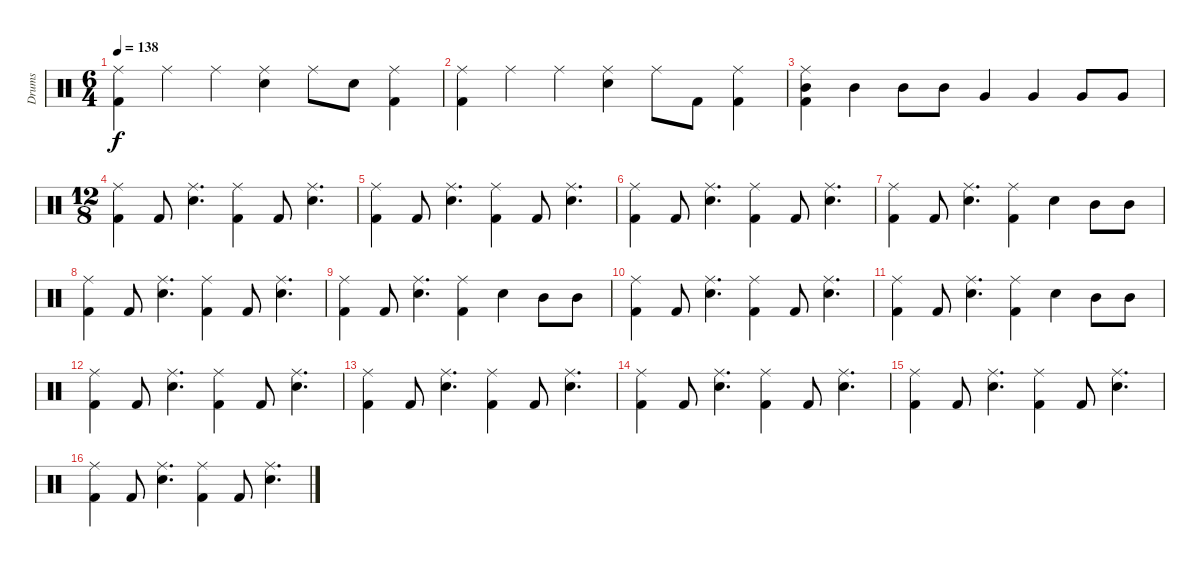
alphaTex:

\track ("Drums" "Drums") {instrument percussion}
\staff {score}
\articulation defaults
\ts (6 4)
\tempo 138
\clef neutral
\ks c
("Ride (middle)" "Kick (hit) 2").4{dy f} "Ride (middle)".4 "Ride (middle)".4 ("Ride (middle)" "Snare (hit) 2").4 "Ride (middle)".8 "Snare (hit) 2".8 ("Ride (middle)" "Kick (hit) 2").4 |
("Ride (middle)" "Kick (hit) 2").4 "Ride (middle)".4 "Ride (middle)".4 ("Ride (middle)" "Snare (hit) 2").4 "Ride (middle)".8 "Kick (hit) 2".8 ("Ride (middle)" "Kick (hit) 2").4 |
("Ride (middle)" "Mid Tom (hit)" "Kick (hit) 2").4 "Mid Tom (hit)".4 "Mid Tom (hit)".8 "Mid Tom (hit)".8 "Very Low Tom (hit)".4 "Very Low Tom (hit)".4 "Very Low Tom (hit)".8 "Very Low Tom (hit)".8 |
\ts (12 8)
("Ride (middle)" "Kick (hit) 2").4 "Kick (hit) 2".8 ("Ride (middle)" "Snare (hit) 2").4{d} ("Ride (middle)" "Kick (hit) 2").4 "Kick (hit) 2".8 ("Ride (middle)" "Snare (hit) 2").4{d} |
("Ride (middle)" "Kick (hit) 2").4 "Kick (hit) 2".8 ("Ride (middle)" "Snare (hit) 2").4{d} ("Ride (middle)" "Kick (hit) 2").4 "Kick (hit) 2".8 ("Ride (middle)" "Snare (hit) 2").4{d} |
("Ride (middle)" "Kick (hit) 2").4 "Kick (hit) 2".8 ("Ride (middle)" "Snare (hit) 2").4{d} ("Ride (middle)" "Kick (hit) 2").4 "Kick (hit) 2".8 ("Ride (middle)" "Snare (hit) 2").4{d} |
("Ride (middle)" "Kick (hit) 2").4 "Kick (hit) 2".8 ("Ride (middle)" "Snare (hit) 2").4{d} ("Ride (middle)" "Kick (hit) 2").4 "Snare (hit) 2".4 "Mid Tom (hit)".8 "Mid Tom (hit)".8 |
("Ride (middle)" "Kick (hit) 2").4 "Kick (hit) 2".8 ("Ride (middle)" "Snare (hit) 2").4{d} ("Ride (middle)" "Kick (hit) 2").4 "Kick (hit) 2".8 ("Ride (middle)" "Snare (hit) 2").4{d} |
("Ride (middle)" "Kick (hit) 2").4 "Kick (hit) 2".8 ("Ride (middle)" "Snare (hit) 2").4{d} ("Ride (middle)" "Kick (hit) 2").4 "Snare (hit) 2".4 "Mid Tom (hit)".8 "Mid Tom (hit)".8 |
("Ride (middle)" "Kick (hit) 2").4 "Kick (hit) 2".8 ("Ride (middle)" "Snare (hit) 2").4{d} ("Ride (middle)" "Kick (hit) 2").4 "Kick (hit) 2".8 ("Ride (middle)" "Snare (hit) 2").4{d} |
("Ride (middle)" "Kick (hit) 2").4 "Kick (hit) 2".8 ("Ride (middle)" "Snare (hit) 2").4{d} ("Ride (middle)" "Kick (hit) 2").4 "Snare (hit) 2".4 "Mid Tom (hit)".8 "Mid Tom (hit)".8 |
("Ride (middle)" "Kick (hit) 2").4 "Kick (hit) 2".8 ("Ride (middle)" "Snare (hit) 2").4{d} ("Ride (middle)" "Kick (hit) 2").4 "Kick (hit) 2".8 ("Ride (middle)" "Snare (hit) 2").4{d} |
("Ride (middle)" "Kick (hit) 2").4 "Kick (hit) 2".8 ("Ride (middle)" "Snare (hit) 2").4{d} ("Ride (middle)" "Kick (hit) 2").4 "Kick (hit) 2".8 ("Ride (middle)" "Snare (hit) 2").4{d} |
("Ride (middle)" "Kick (hit) 2").4 "Kick (hit) 2".8 ("Ride (middle)" "Snare (hit) 2").4{d} ("Ride (middle)" "Kick (hit) 2").4 "Kick (hit) 2".8 ("Ride (middle)" "Snare (hit) 2").4{d} |
("Ride (middle)" "Kick (hit) 2").4 "Kick (hit) 2".8 ("Ride (middle)" "Snare (hit) 2").4{d} ("Ride (middle)" "Kick (hit) 2").4 "Kick (hit) 2".8 ("Ride (middle)" "Snare (hit) 2").4{d} |
("Ride (middle)" "Kick (hit) 2").4 "Kick (hit) 2".8 ("Ride (middle)" "Snare (hit) 2").4{d} ("Ride (middle)" "Kick (hit) 2").4 "Kick (hit) 2".8 ("Ride (middle)" "Snare (hit) 2").4{d}
